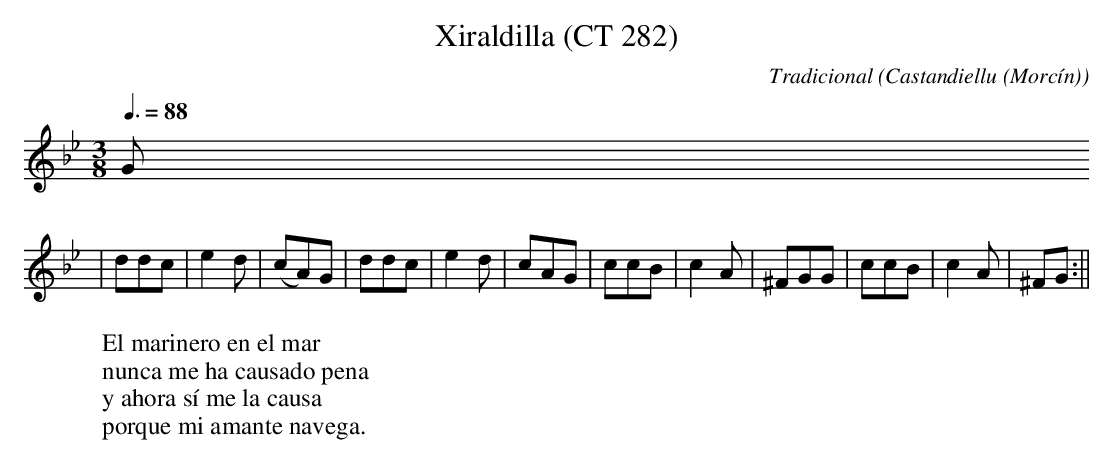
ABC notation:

X:1
T:Xiraldilla (CT 282)
C:Tradicional
O:Castandiellu (Morcín)
M:3/8
L:1/8
Q:3/8=88
K:Gm
G
|ddc|e2 d|(cA)G|ddc|e2 d|cAG|ccB|c2 A|^FGG|ccB|c2 A|^FG :||
W:El marinero en el mar
W:nunca me ha causado pena
W:y ahora sí me la causa
W:porque mi amante navega.
W:
